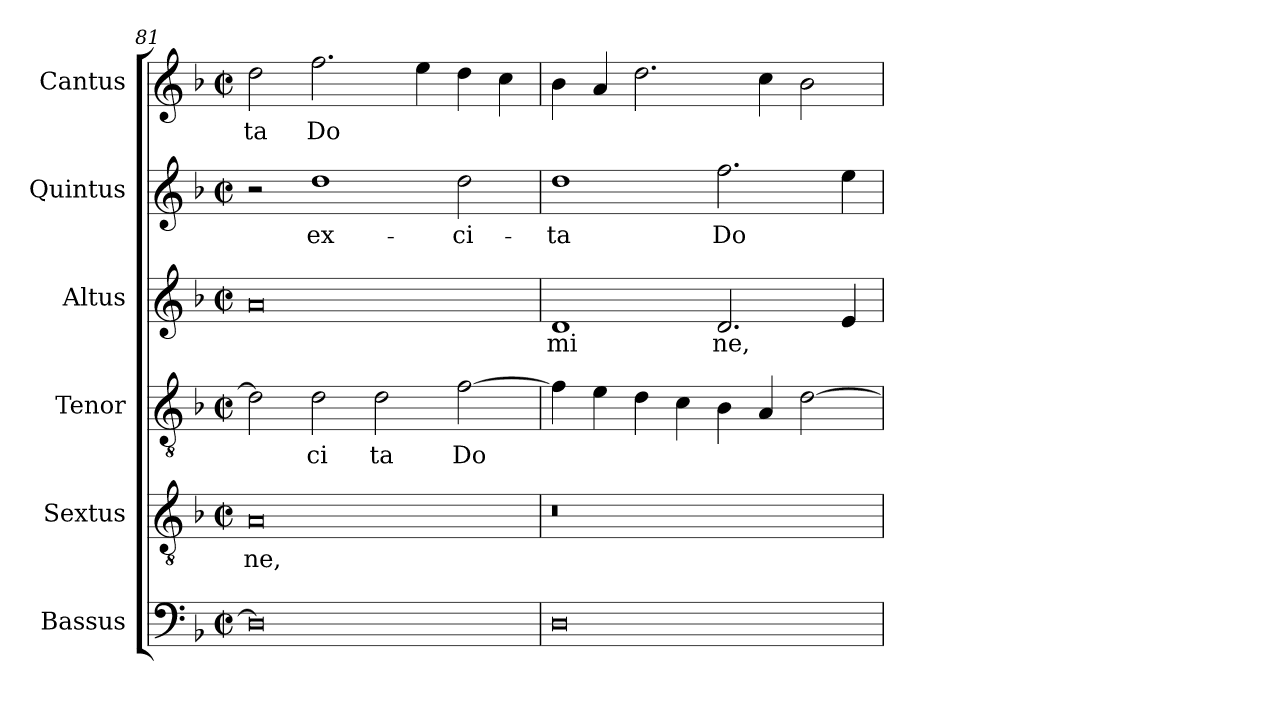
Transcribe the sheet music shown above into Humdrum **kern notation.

**kern	**kern	**text	**kern	**text	**kern	**text	**kern	**text	**kern	**text
*part6	*part5	*part5	*part4	*part4	*part3	*part3	*part2	*part2	*part1	*part1
*staff6	*staff5	*staff5	*staff4	*staff4	*staff3	*staff3	*staff2	*staff2	*staff1	*staff1
*I"Bassus	*I"Sextus	*	*I"Tenor	*	*I"Altus	*	*I"Quintus	*	*I"Cantus	*
*clefF4	*clefGv2	*	*clefGv2	*	*clefG2	*	*clefG2	*	*clefG2	*
*k[b-]	*k[b-]	*	*k[b-]	*	*k[b-]	*	*k[b-]	*	*k[b-]	*
*F:	*F:	*	*F:	*	*F:	*	*F:	*	*F:	*
*M2/2	*M2/2	*	*M2/2	*	*M2/2	*	*M2/2	*	*M2/2	*
*met(c|)	*met(c|)	*	*met(c|)	*	*met(c|)	*	*met(c|)	*	*met(c|)	*
=81	=81	=81	=81	=81	=81	=81	=81	=81	=81	=81
!	!	!LO:LY:b:cj	!	!	!	!	!	!	!	!LO:LY:b:cj
0D]	0A	-ne,	2d\]	.	0a	.	2r	.	2dd\	ta
!	!	!	!	!LO:LY:b:cj	!	!	!	!LO:LY:b:cj	!	!LO:LY:b
.	.	.	2d\	ci	.	.	1dd	ex-	2.ff\	Do
!	!	!	!	!LO:LY:b:cj	!	!	!	!	!	!
.	.	.	2d\	ta	.	.	.	.	.	.
.	.	.	.	.	.	.	.	.	4ee\	.
!	!	!	!	!LO:LY:b	!	!	!	!LO:LY:b:cj	!	!
.	.	.	[>2f\	Do	.	.	2dd\	-ci-	4dd\	.
.	.	.	.	.	.	.	.	.	4cc\	.
!!LO:LB:g=z
=82	=82	=82	=82	=82	=82	=82	=82	=82	=82	=82
!	!	!	!	!	!	!LO:LY:b:cj	!	!LO:LY:b:cj	!	!
0D	0r	.	4f\]	.	1d	mi	1dd	-ta	4b-\	.
.	.	.	4e\	.	.	.	.	.	4a/	.
.	.	.	4d\	.	.	.	.	.	2.dd\	.
.	.	.	4c\	.	.	.	.	.	.	.
!	!	!	!	!	!	!LO:LY:b	!	!LO:LY:b	!	!
.	.	.	4B-\	.	2.d/	ne,	2.ff\	Do	.	.
.	.	.	4A/	.	.	.	.	.	4cc\	.
.	.	.	[>2d\	.	.	.	.	.	2b-\	.
.	.	.	.	.	4e/	.	4ee\	.	.	.
=	=	=	=	=	=	=	=	=	=	=
*-	*-	*-	*-	*-	*-	*-	*-	*-	*-	*-
